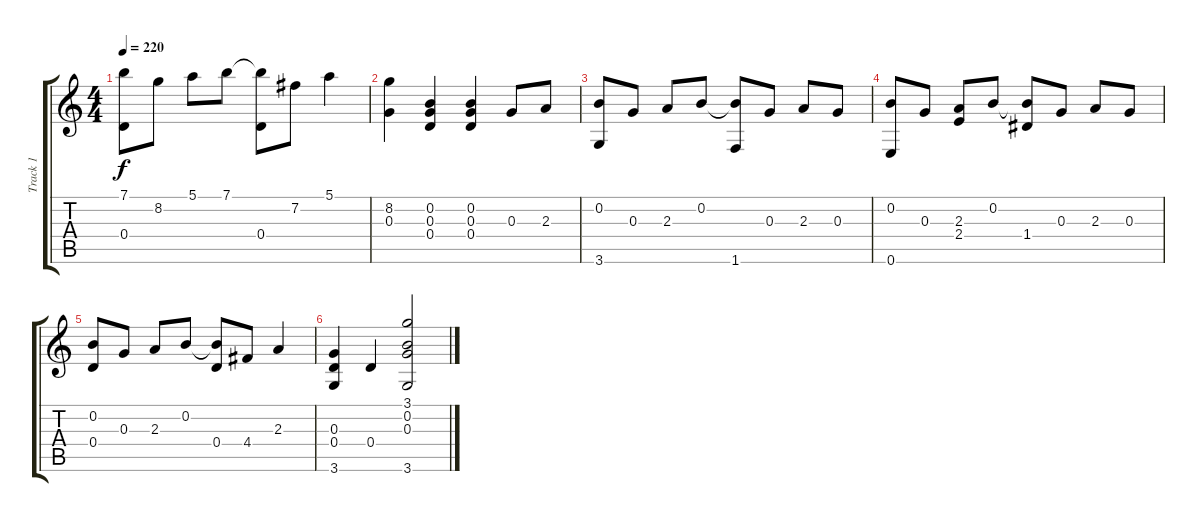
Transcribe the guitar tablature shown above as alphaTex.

\track ("Track 1" "Track 1") {instrument acousticguitarnylon}
\staff {score tabs}
\tuning (E4 B3 G3 D3 A2 E2) {hide}
\ts (4 4)
\tempo 220
\clef g2
\ks c
(7.1 0.4).8{dy f} 8.2.8 5.1.8 7.1.8 (7.1{t} 0.4).8 7.2.8 5.1.4 |
(8.2 0.3).4 (0.2 0.3 0.4).4 (0.2 0.3 0.4).4 0.3.8 2.3.8 |
(0.2 3.6).8 0.3.8 2.3.8 0.2.8 (0.2{t} 1.6).8 0.3.8 2.3.8 0.3.8 |
(0.2 0.6).8 0.3.8 (2.3 2.4).8 0.2.8 (0.2{t} 1.4).8 0.3.8 2.3.8 0.3.8 |
(0.2 0.4).8 0.3.8 2.3.8 0.2.8 (0.2{t} 0.4).8 4.4.8 2.3.4 |
(0.3 0.4 3.6).4 0.4.4 (3.1 0.2 0.3 3.6).2
